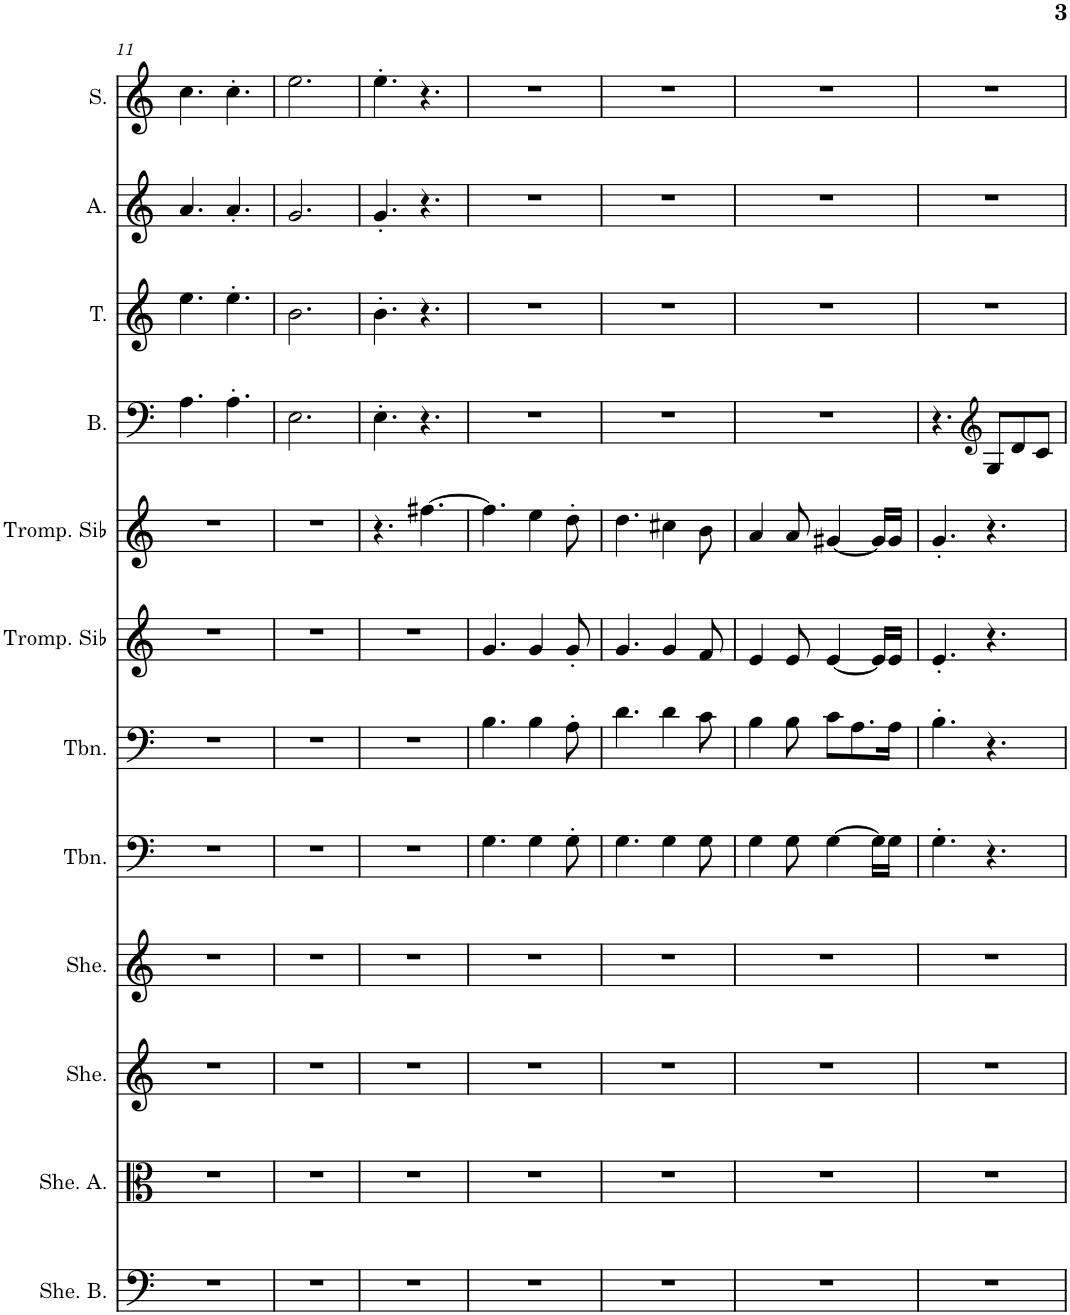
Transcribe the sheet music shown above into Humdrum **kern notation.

**kern	**kern	**kern	**kern	**kern	**kern	**kern	**kern	**kern	**kern	**kern	**kern
*part12	*part11	*part10	*part9	*part8	*part7	*part6	*part5	*part4	*part3	*part2	*part1
*staff12	*staff11	*staff10	*staff9	*staff8	*staff7	*staff6	*staff5	*staff4	*staff3	*staff2	*staff1
*I"Sheng Basse, Harmoniu	*I"Sheng Alto, Harmoniu	*I"Sheng, Harmoniu	*I"Sheng, Reed-Org	*I"Trombone, Solo Bas	*I"Trombone, Solo Ten	*I"Trompette en Sib, Solo Alt	*I"Trompette en Sib, Solo Sop	*I"Basse	*I"Tenor	*I"Alto	*I"Soprano
*I'She. B.	*I'She. A.	*I'She.	*I'She.	*I'Tbn.	*I'Tbn.	*I'Tromp. Sib	*I'Tromp. Sib	*I'B.	*I'T.	*I'A.	*I'S.
!!LO:PB:g=z
*clefF4	*clefC3	*clefG2	*clefG2	*clefF4	*clefF4	*clefG2	*clefG2	*clefF4	*clefG2	*clefG2	*clefG2
*	*	*	*	*	*	*Trd1c2	*Trd1c2	*	*	*	*
*k[]	*k[]	*k[]	*k[]	*k[]	*k[]	*k[]	*k[]	*k[]	*k[]	*k[]	*k[]
*M6/8	*M6/8	*M6/8	*M6/8	*M6/8	*M6/8	*M6/8	*M6/8	*M6/8	*M6/8	*M6/8	*M6/8
=11	=11	=11	=11	=11	=11	=11	=11	=11	=11	=11	=11
2.r	2.r	2.r	2.r	2.r	2.r	2.r	2.r	4.A\	4.ee\	4.a/	4.cc\
.	.	.	.	.	.	.	.	4.A'\	4.ee'\	4.a'/	4.cc'\
=12	=12	=12	=12	=12	=12	=12	=12	=12	=12	=12	=12
2.r	2.r	2.r	2.r	2.r	2.r	2.r	2.r	2.E\	2.b\	2.g/	2.ee\
=13	=13	=13	=13	=13	=13	=13	=13	=13	=13	=13	=13
2.r	2.r	2.r	2.r	2.r	2.r	2.r	4.r	4.E'\	4.b'\	4.g'/	4.ee'\
.	.	.	.	.	.	.	[4.ff#X\	4.r	4.r	4.r	4.r
=14	=14	=14	=14	=14	=14	=14	=14	=14	=14	=14	=14
2.r	2.r	2.r	2.r	4.G\	4.B\	4.g/	4.ff#\]	2.r	2.r	2.r	2.r
.	.	.	.	4G\	4B\	4g/	4ee\	.	.	.	.
.	.	.	.	8G'\	8A'\	8g'/	8dd'\	.	.	.	.
=15	=15	=15	=15	=15	=15	=15	=15	=15	=15	=15	=15
2.r	2.r	2.r	2.r	4.G\	4.d\	4.g/	4.dd\	2.r	2.r	2.r	2.r
.	.	.	.	4G\	4d\	4g/	4cc#X\	.	.	.	.
.	.	.	.	8G\	8c\	8f/	8b\	.	.	.	.
=16	=16	=16	=16	=16	=16	=16	=16	=16	=16	=16	=16
2.r	2.r	2.r	2.r	4G\	4B\	4e/	4a/	2.r	2.r	2.r	2.r
.	.	.	.	8G\	8B\	8e/	8a/	.	.	.	.
.	.	.	.	[4G\	8c\L	[4e/	[4g#X/	.	.	.	.
.	.	.	.	.	8.A\	.	.	.	.	.	.
.	.	.	.	16G\LL]	.	16e/LL]	16g#/LL]	.	.	.	.
.	.	.	.	16G\JJ	16A\Jk	16e/JJ	16g#/JJ	.	.	.	.
=17	=17	=17	=17	=17	=17	=17	=17	=17	=17	=17	=17
2.r	2.r	2.r	2.r	4.G'\	4.B'\	4.e'/	4.g'/	4.r	2.r	2.r	2.r
*	*	*	*	*	*	*	*	*clefG2	*	*	*
.	.	.	.	4.r	4.r	4.r	4.r	8G/L	.	.	.
.	.	.	.	.	.	.	.	8d/	.	.	.
.	.	.	.	.	.	.	.	8c/J	.	.	.
=	=	=	=	=	=	=	=	=	=	=	=
*-	*-	*-	*-	*-	*-	*-	*-	*-	*-	*-	*-
